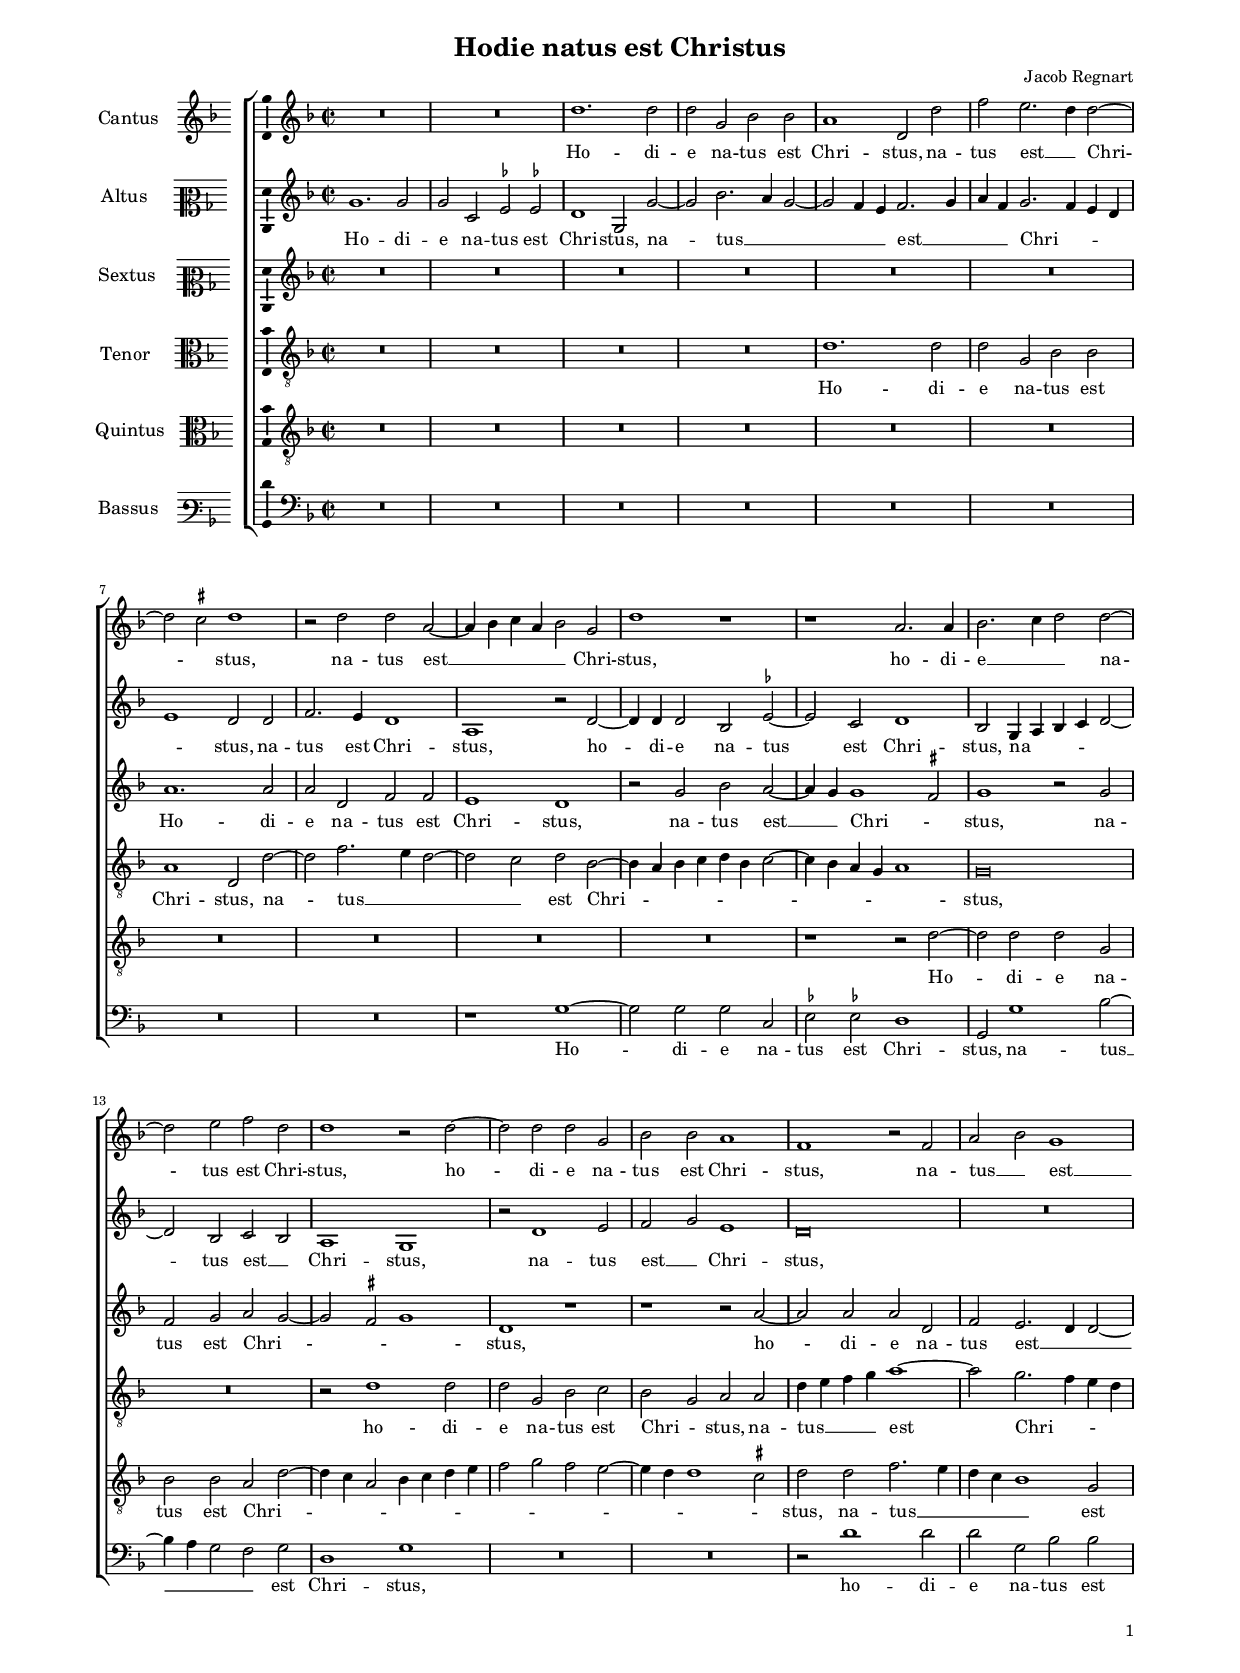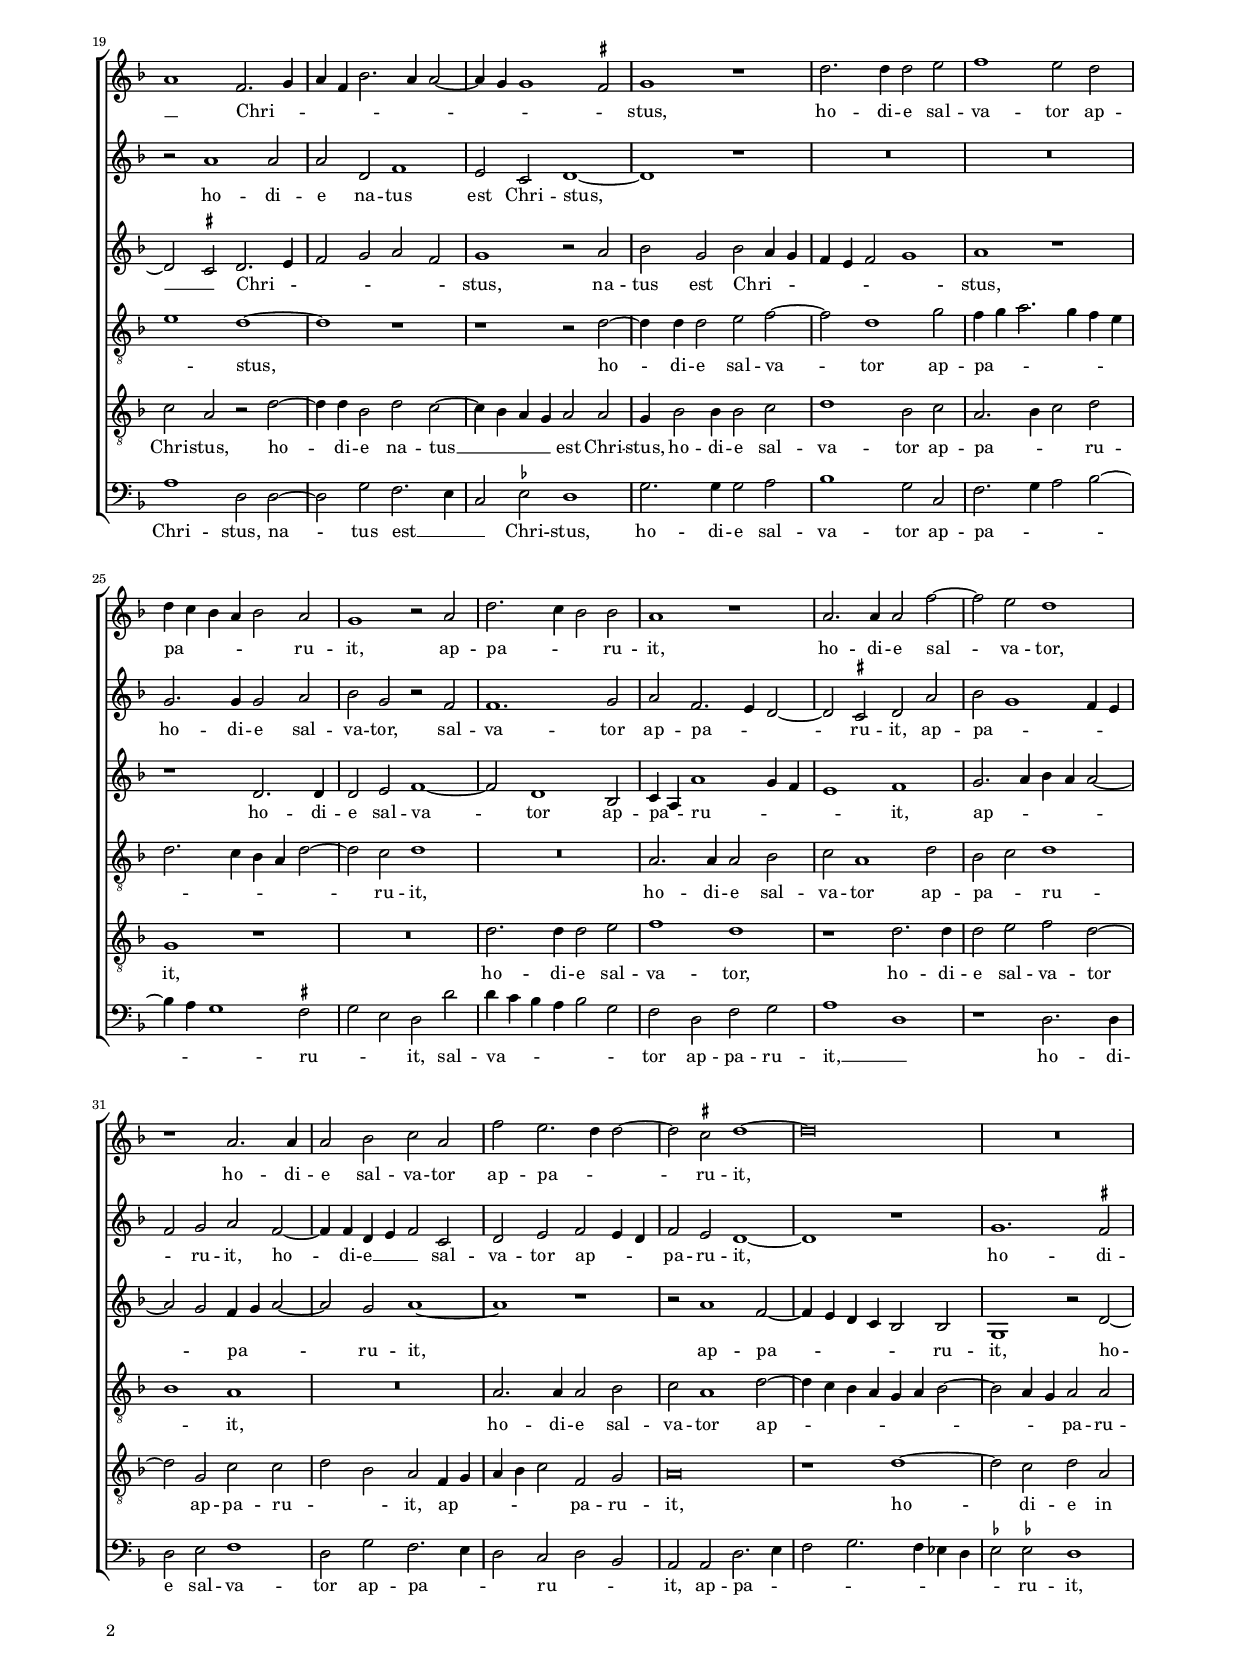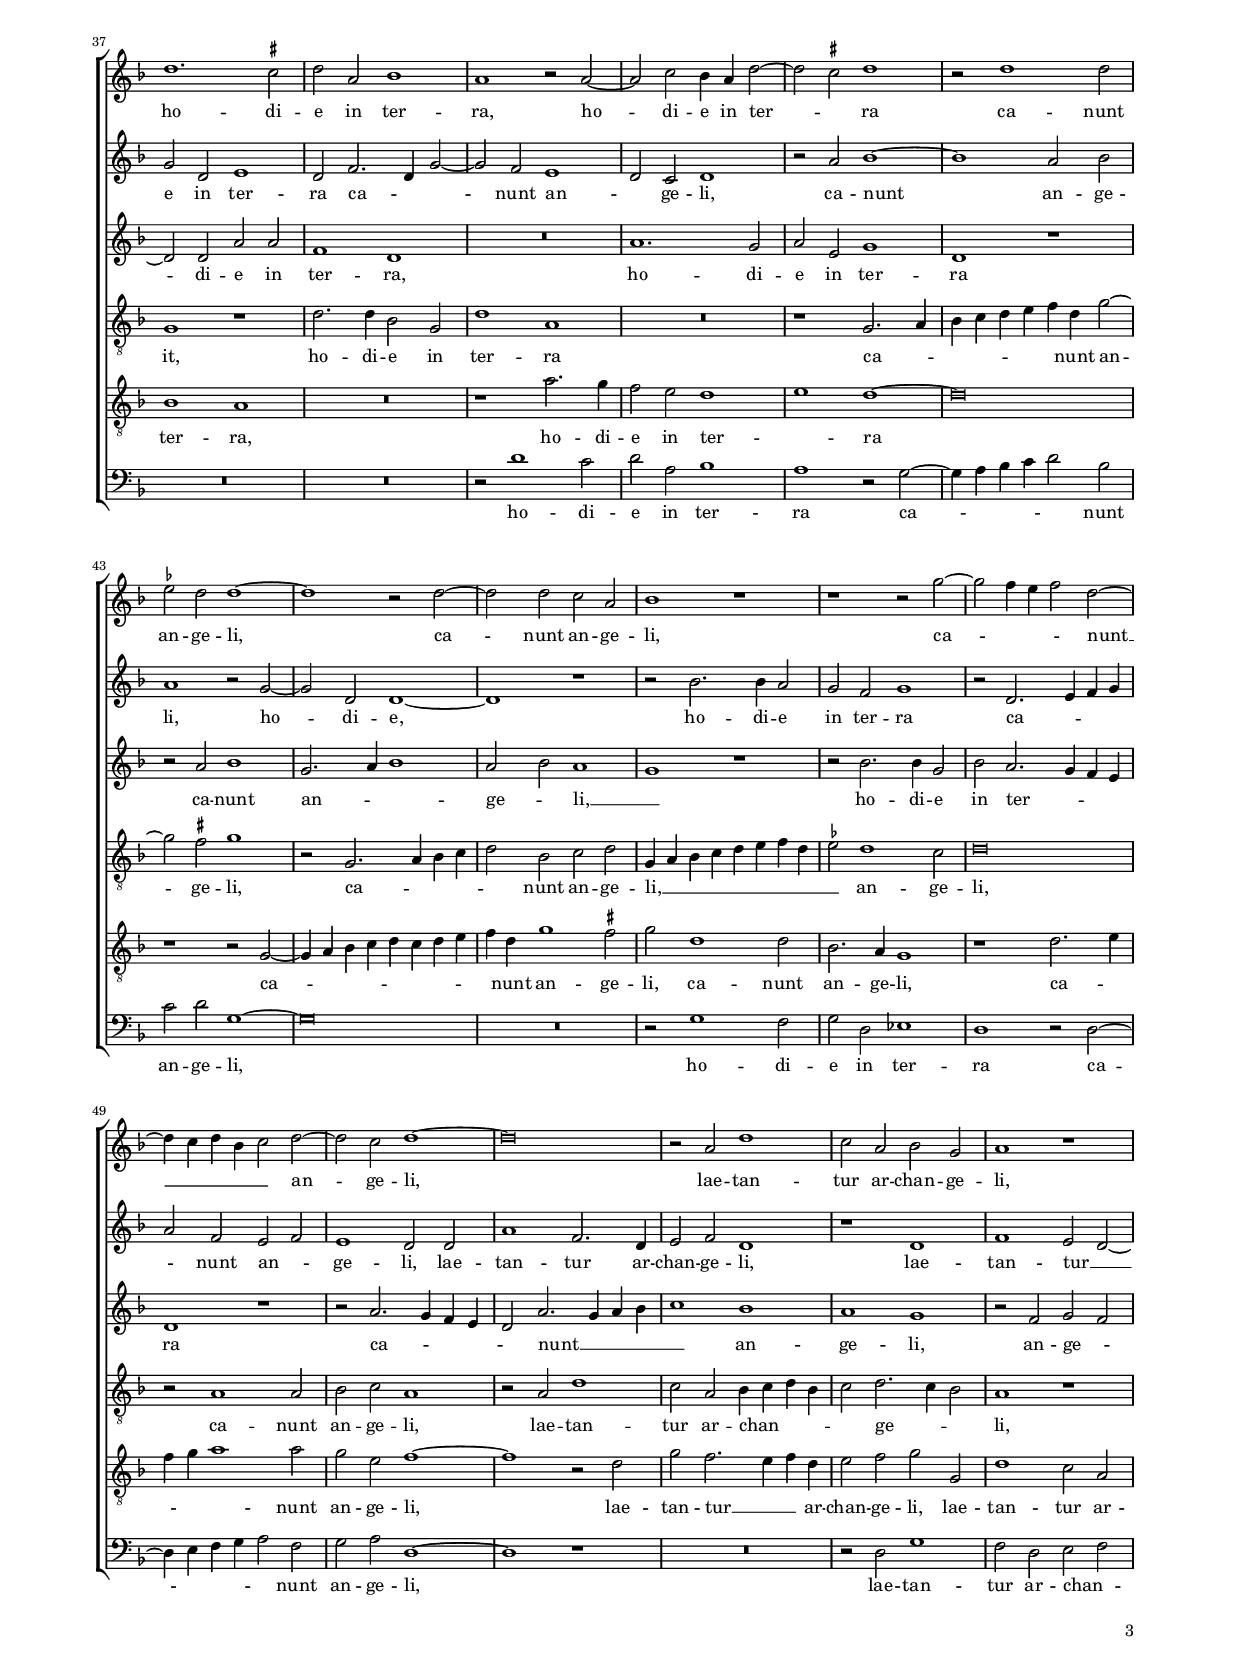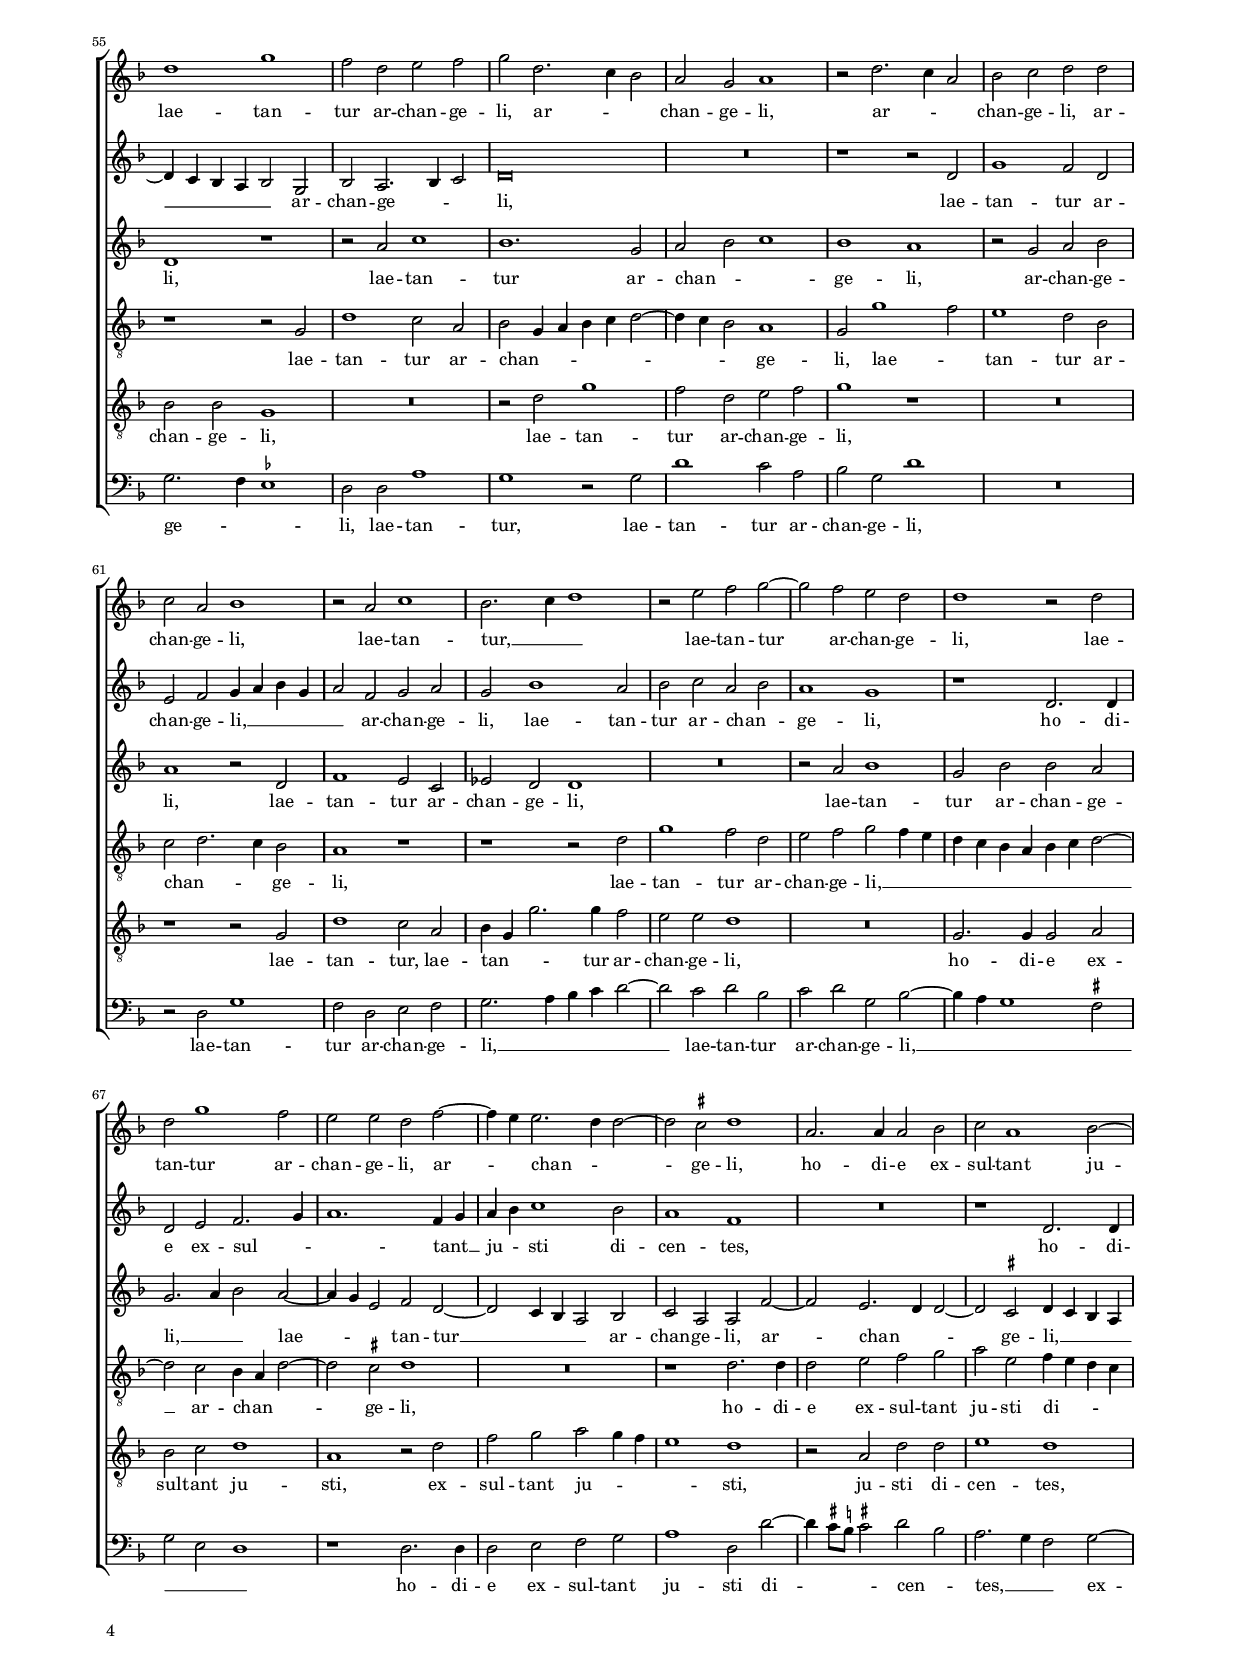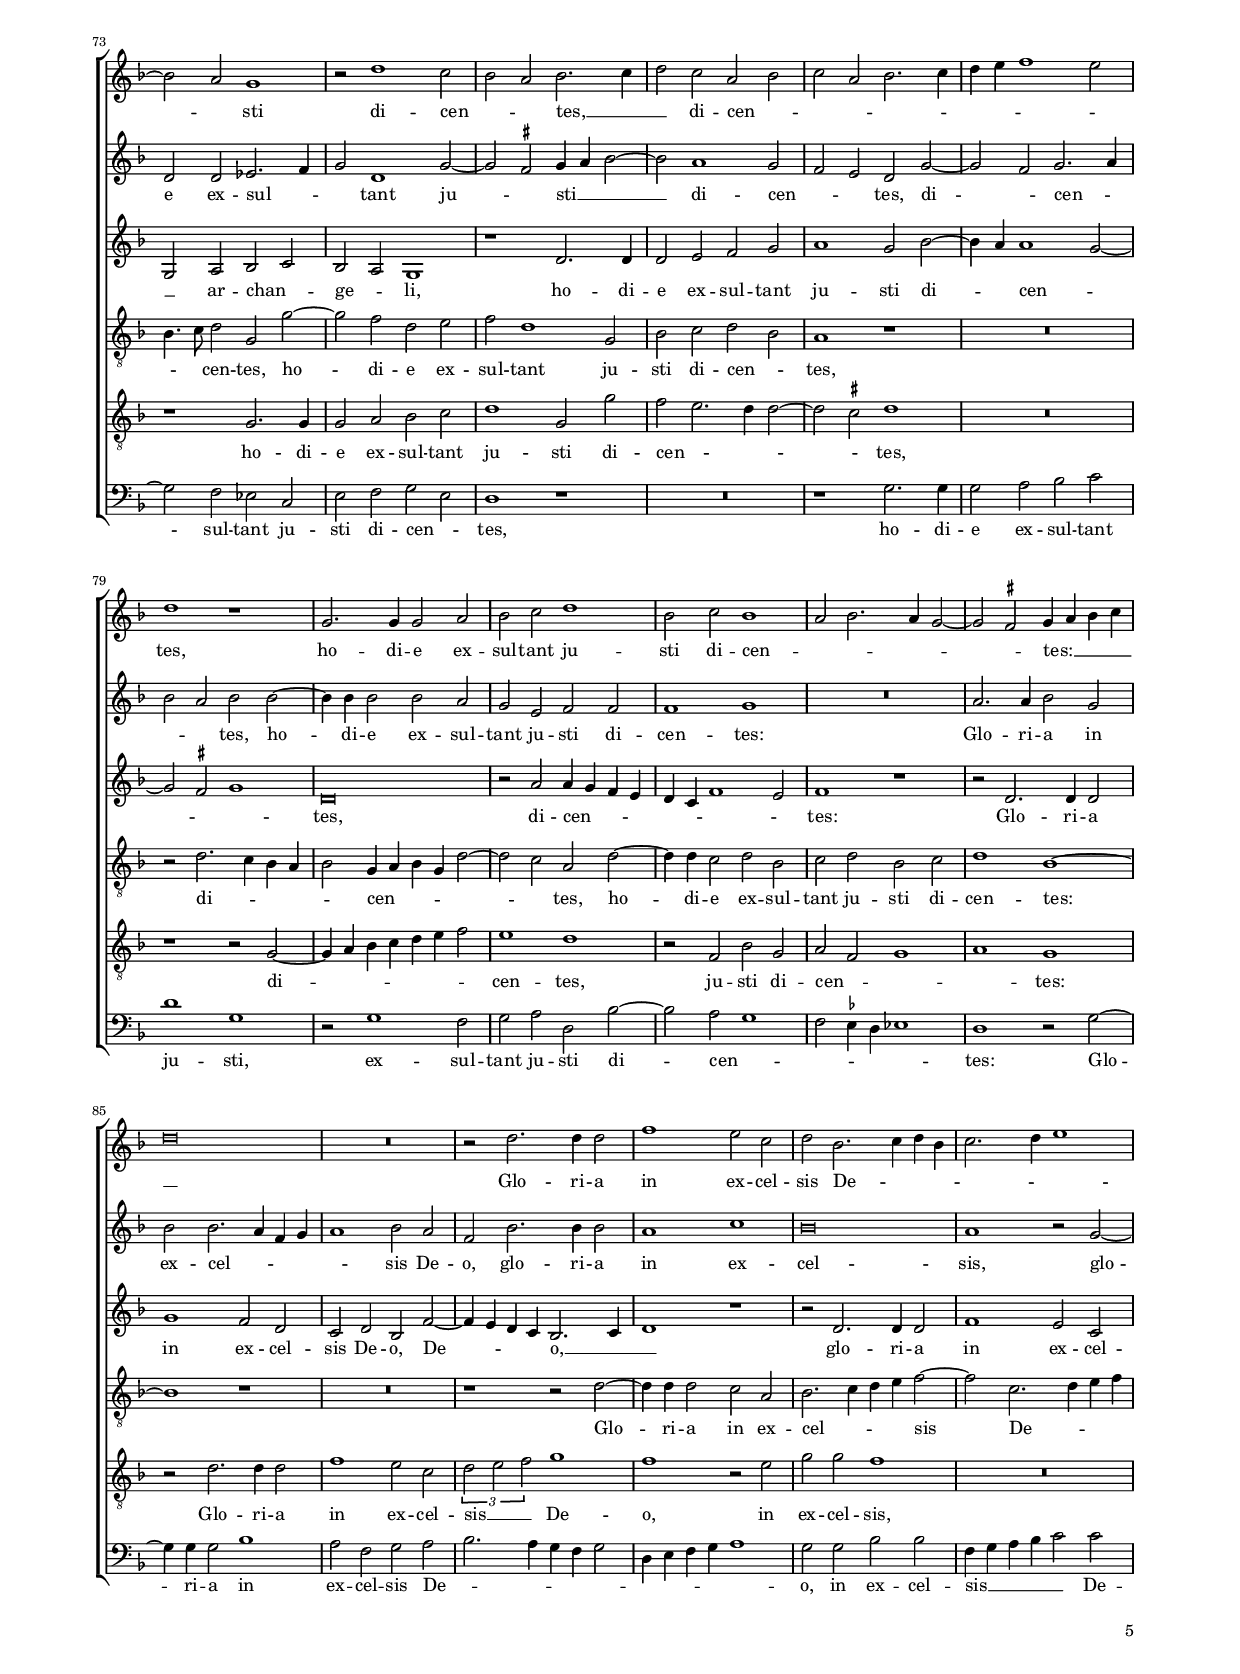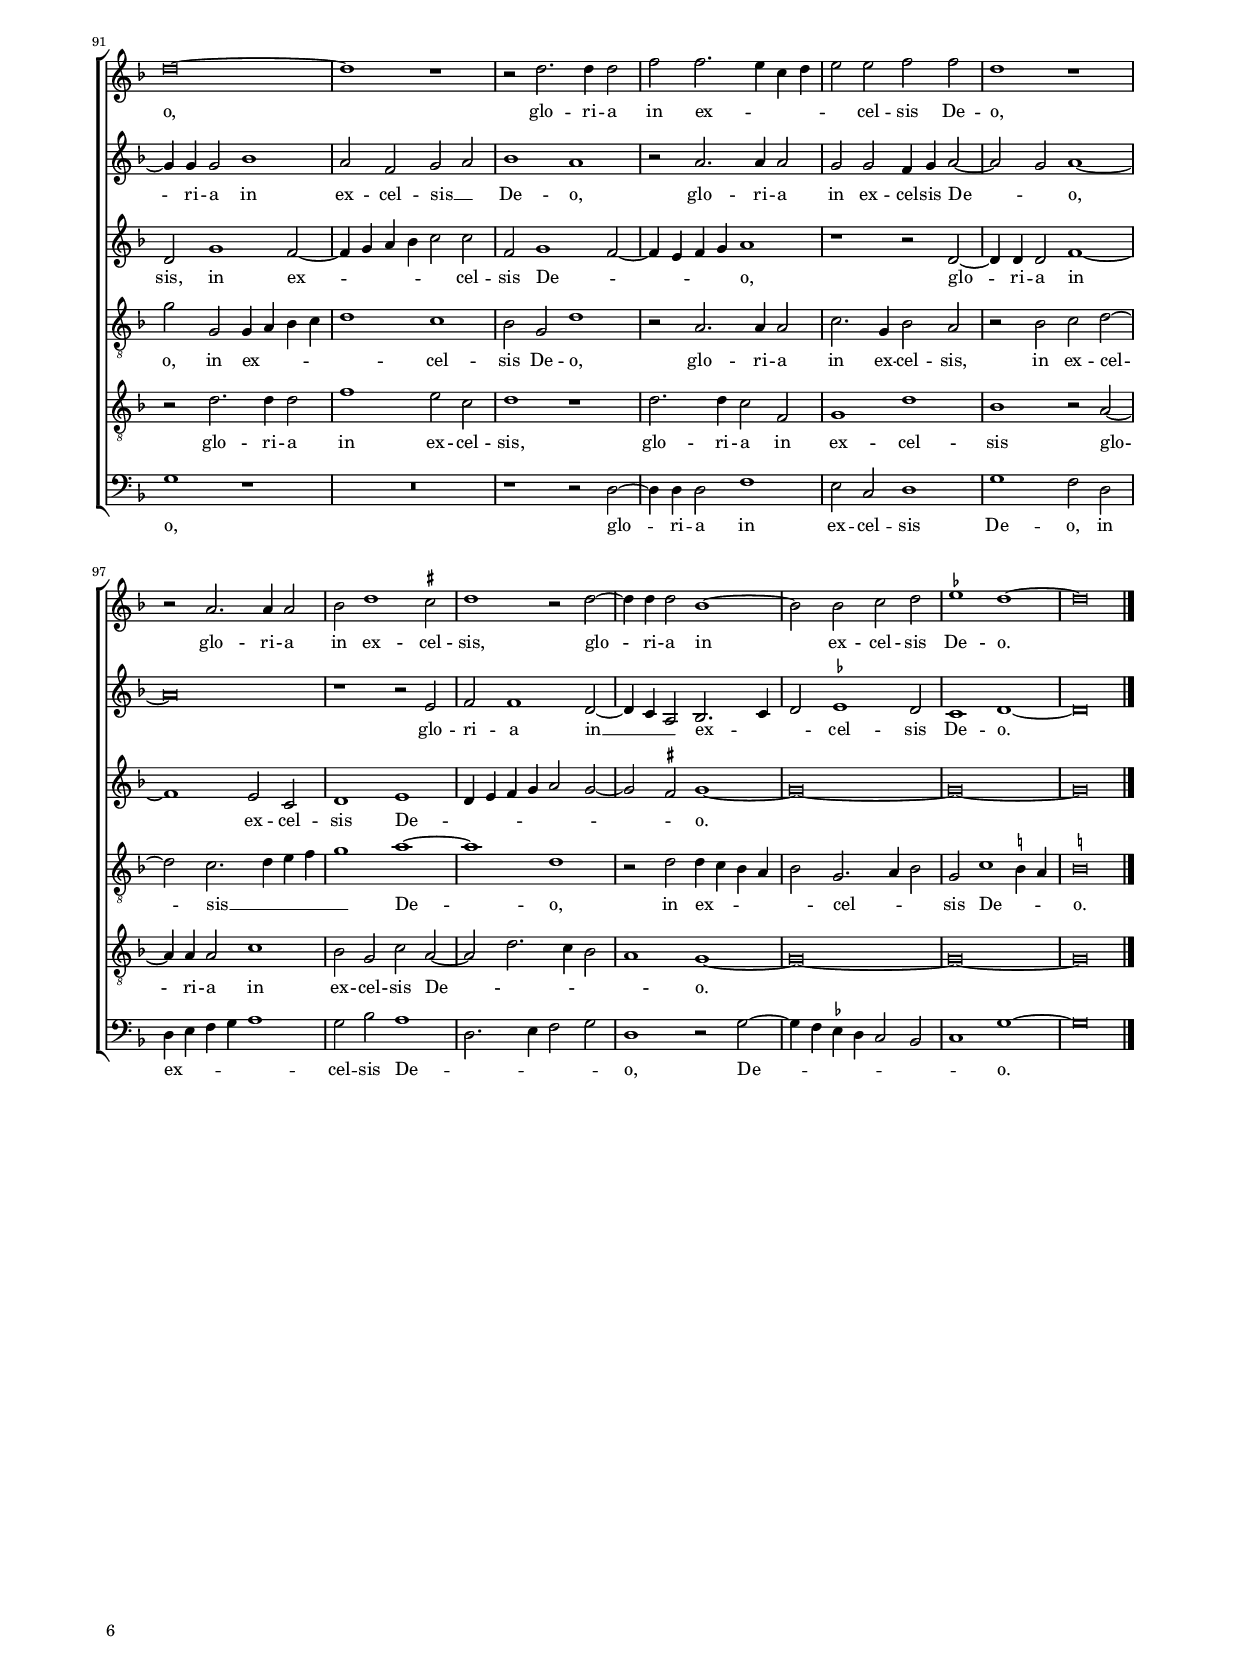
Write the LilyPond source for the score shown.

\header
{
  title="Hodie natus est Christus"
  composer="Jacob Regnart"
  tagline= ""
}

\version "2.24.1"
\language deutsch
#(set-global-staff-size 14.3)
% #(set-default-paper-size "letter")
#(ly:set-option 'point-and-click #f)


\paper
	{
	top-margin = 1.5 \cm
	bottom-margin = 1 \cm
	left-margin = 1.8 \cm
	right-margin = 1.8 \cm
	ragged-bottom = ##f
	ragged-last-bottom = ##t
	print-page-number = ##f
	system-system-spacing = #'((basic-distance . 16) (minimum-distance . 14) (padding . 5) (strechability . 250))
	oddFooterMarkup=\markup   \fill-line { "" \fromproperty #'page:page-number-string }
	evenFooterMarkup=\markup  \fill-line { \fromproperty #'page:page-number-string "" }
	last-bottom-spacing = #'((basic-distance . 11) (minimum-distance . 7) (padding . 4))
%	systems-per-page = 3
	page-count = 6
%	min-systems-per-page = 3
	}


global = {
	\key f \major
	\time 2/2 \set Score.measureLength = #(ly:make-moment 2/1)
	\set Score.tempoHideNote = ##t
	\tempo 2 = 90
	\skip 1*2*103 \bar "|."
	}

ficta = { \once \set suggestAccidentals = ##t }
	
forget = #(define-music-function (music) (ly:music?) #{
	\accidentalStyle forget
	$music
	\accidentalStyle default
	#})


incipitcantus = \markup { \score {
	{
	\set Staff.instrumentName = \markup { \fontsize #1 "Cantus" }
	\key f \major
	\clef violin
	s4 \bar ""
	}
	\layout  {
	raggedright = ##t
	indent = 1.6 \cm
	line-width = 2.5 \cm
	\context { \Staff \remove Time_signature_engraver }
	\override Staff.Clef.Y-extent = #'(0 . 0)
	}} \hspace #1 }
      
      
incipitaltus = \markup { \score {
	{
	\set Staff.instrumentName = \markup { \fontsize #1 "Altus" }
	\key f \major
	\clef mezzosoprano
	s4 \bar ""
	}
	\layout  {
	raggedright = ##t
	indent = 1.6 \cm
	line-width = 2.5 \cm
	\context { \Staff \remove Time_signature_engraver }
	\override Staff.Clef.Y-extent = #'(0 . 0)
	}} \hspace #1 }


incipitsextus = \markup { \score {
	{
	\set Staff.instrumentName = \markup { \fontsize #1 "Sextus" }
	\key f \major
	\clef mezzosoprano
	s4 \bar ""
	}
	\layout  {
	raggedright = ##t
	indent = 1.6 \cm
	line-width = 2.5 \cm
	\context { \Staff \remove Time_signature_engraver }
	\override Staff.Clef.Y-extent = #'(0 . 0)
	}} \hspace #1 }


incipittenor = \markup { \score {
	{
	\set Staff.instrumentName = \markup { \fontsize #1 "Tenor" }
	\key f \major
	\clef alto
	s4 \bar ""
	}
	\layout  {
	raggedright = ##t
	indent = 1.6 \cm
	line-width = 2.5 \cm
	\context { \Staff \remove Time_signature_engraver }
	\override Staff.Clef.Y-extent = #'(0 . 0)
	}} \hspace #1 }
      
      
incipitquintus = \markup { \score {
	{
	\set Staff.instrumentName = \markup { \fontsize #1 "Quintus" }
	\key f \major
	\clef alto
	s4 \bar ""
	}
	\layout  {
	raggedright = ##t
	indent = 1.6 \cm
	line-width = 2.5 \cm
	\context { \Staff \remove Time_signature_engraver }
	\override Staff.Clef.Y-extent = #'(0 . 0)
	}} \hspace #1 }
      
      
incipitbassus = \markup { \score {
	{
	\set Staff.instrumentName = \markup { \fontsize #1 "Bassus" }
	\key f \major
	\clef varbaritone
	s4 \bar ""
	}
	\layout  {
	raggedright = ##t
	indent = 1.6 \cm
	line-width = 2.5 \cm
	\context { \Staff \remove Time_signature_engraver }
	\override Staff.Clef.Y-extent = #'(0 . 0)
	}} \hspace #1 }


cantus =  \relative c''
	{
	R\breve
	R\breve
	d1. d2
	d2 g, b b
%5
	a1 d,2 d' |
	f2 e2. d4 d2~
	d2 \ficta cis d1
	r2 d d a~
	a4 b c a b2 g
%10
	d'1 r |
	r1 a2. a4
	b2. c4 d2 d~
	d2 e f d
	d1 r2 d~
%15
	d2 d d g, |
	b2 b a1
	f1 r2 f
	a2 b g1
	a1 f2. g4
%20
	a4 f b2. a4 a2~ |
	a4 g g1 \ficta fis2
	g1 r
	d'2. d4 d2 e
	f1 e2 d
%25
	d4 c b a b2 a |
	g1 r2 a
	d2. c4 b2 b
	a1 r
	a2. a4 a2 f'~
%30
	f2 e d1 |
	r1 a2. a4
	a2 b c a
	f'2 e2. d4 d2~
	d2 \ficta cis d1~
%35
	d\breve |
	R\breve
	d1. \ficta cis2
	d2 a b1
	a1 r2 a~
%40
	a2 c b4 a d2~ |
	d2 \ficta cis d1
	r2 d1 d2
	\ficta es2 d d1~
	d1 r2 d~
%45
	d2 d c a |
	b1 r
	r1 r2 g'~
	g2 f4 e f2 d~
	d4 c d b c2 d~
%50
	d2 c d1~ |
	d\breve
	r2 a d1
	c2 a b g
	a1 r
%55
	d1 g |
	f2 d e f
	g2 d2. c4 b2
	a2 g a1
	r2 d2. c4 a2
%60
	b2 c d d |
	c2 a b1
	r2 a c1
	b2. c4 d1
	r2 e f g~
%65
	g2 f e d |
	d1 r2 d
	d2 g1 f2
	e2 e d f~
	f4 e e2. d4 d2~
%70
	d2 \ficta cis d1 |
	a2. a4 a2 b
	c2 a1 b2~
	b2 a g1
	r2 d'1 c2
%75
	b2 a b2. c4 |
	d2 c a b
	c2 a b2. c4
	d4 e f1 e2
	d1 r
%80
	g,2. g4 g2 a |
	b2 c d1
	b2 c b1
	a2 b2. a4 g2~ \noPageBreak
	g2 \ficta fis g4 a b c \noPageBreak
%85
	d\breve \noPageBreak |
	R\breve
	r2 d2. d4 d2
	f1 e2 c
	d2 b2. c4 d b
%90
	c2. d4 e1 |
	d\breve~
	d1 r
	r2 d2. d4 d2
	f2 f2. e4 c d
%95
	e2 e f f |
	d1 r
	r2 a2. a4 a2
	b2 d1 \ficta cis2
	d1 r2 d~
%100
	d4 d d2 b1~ |
	b2 b c d
	\ficta es1 d~
	d\breve |
	}


altus = \relative c'
	{
	g'1. g2
	g2 c, \ficta es \ficta es!
	d1 g,2 g'~
	g2 b2. a4 g2~
%5
	g2 f4 e f2. g4 |
	a4 f g2. f4 e d
	e1 d2 d
	f2. e4 d1
	a1 r2 d~
%10
	d4 d d2 b \ficta es~ |
	\ficta es2 c d1
	b2 g4 a b c d2~
	d2 b c b
	a1 g
%15
	r2 d'1 e2 |
	f2 g e1
	d\breve
	R\breve
	r2 a'1 a2
%20
	a2 d, f1 |
	e2 c d1~
	d1 r
	R\breve
	R\breve
%25
	g2. g4 g2 a |
	b2 g r f
	f1. g2
	a2 f2. e4 d2~
	d2 \ficta cis d a'
%30
	b2 g1 f4 e |
	f2 g a f~
	f4 f d e f2 c
	d2 e f e4 d
	f2 e d1~
%35
	d1 r |
	g1. \ficta fis2
	g2 d e1
	d2 f2. d4 g2~
	g2 f e1
%40
	d2 c d1 |	
	r2 a' b1~
	b1 a2 b
	a1 r2 g~
	g2 d d1~
%45
	d1 r |
	r2 b'2. b4 a2
	g2 f g1
	r2 d2. e4 f g
	a2 f e f
%50
	e1 d2 d |
	a'1 f2. d4
	e2 f d1
	r1 d
	f1 e2 d~
%55
	d4 c b a b2 g |
	b2 a2. b4 c2
	d\breve
	R\breve
	r1 r2 d
%60
	g1 f2 d |
	e2 f g4 a b g
	a2 f g a
	g2 b1 a2
	b2 c a b
%65
	a1 g |
	r1 d2. d4
	d2 e f2. g4
	a1. f4 g
	a4 b c1 b2
%70
	a1 f |
	R\breve
	r1 d2. d4
	d2 d es2. f4
	g2 d1 g2~
%75
	g2 \ficta fis g4 a b2~ |
	b2 a1 g2
	f2 e d g~
	g2 f g2. a4
	b2 a b b~
%80
	b4 b b2 b a |
	g2 e f f
	f1 g
	R\breve
	a2. a4 b2 g
%85
	b2 b2. a4 f g |
	a1 b2 a
	f2 b2. b4 b2
	a1 c
	b\breve
%90
	a1 r2 g~ |
	g4 g g2 b1
	a2 f g a
	b1 a
	r2 a2. a4 a2
%95
	g2 g f4 g a2~ |
	a2 g a1~
	a\breve
	r1 r2 e
	f2 f1 d2~
%100
	d4 c a2 b2. c4 |
	d2 \ficta es1 d2
	c1 d~
	d\breve |
	}


sextus =  \relative c'
	{
	R\breve
	R\breve
	R\breve
	R\breve
%5
	R\breve |
	R\breve
	a'1. a2
	a2 d, f f
	e1 d
%10
	r2 g b a~ |
	a4 g g1 \ficta fis2
	g1 r2 g
	f2 g a g~
	g2 \ficta fis g1
%15
	d1 r |
	r1 r2 a'~
	a2 a a d,
	f2 e2. d4 d2~
	d2 \ficta cis d2. e4
%20
	f2 g a f |
	g1 r2 a
	b2 g b a4 g
	f4 e f2 g1
	a1 r
%25
	r1 d,2. d4 |
	d2 e f1~
	f2 d1 b2
	c4 a a'1 g4 f
	e1 f
%30
	g2. a4 b a a2~ |
	a2 g f4 g a2~
	a2 g a1~
	a1 r
	r2 a1 f2~
%35
	f4 e d c b2 b |
	g1 r2 d'~
	d2 d a' a
	f1 d
	R\breve
%40
	a'1. g2 |
	a2 e g1
	d1 r
	r2 a' b1
	g2. a4 b1
%45
	a2 b a1 |
	g1 r
	r2 b2. b4 g2
	b2 a2. g4 f e
	d1 r
%50
	r2 a'2. g4 f e |
	d2 a'2. g4 a b
	c1 b
	a1 g
	r2 f g f
%55
	d1 r |
	r2 a' c1
	b1. g2
	a2 b c1
	b1 a
%60
	r2 g a b |
	a1 r2 d,
	f1 e2 c
	es2 d d1
	R\breve
%65
	r2 a' b1 |
	g2 b b a
	g2. a4 b2 a~
	a4 g e2 f d~
	d2 c4 b a2 b
%70
	c2 a a f'~ |
	f2 e2. d4 d2~
	d2 \ficta cis d4 \forget c b a
	g2 a b c
	b2 a g1
%75
	r1 d'2. d4 |
	d2 e f g
	a1 g2 b~
	b4 a a1 g2~
	g2 \ficta fis g1
%80
	d\breve |
	r2 a' a4 g f e
	d4 c f1 e2
	f1 r
	r2 d2. d4 d2
%85
	g1 f2 d |
	c2 d b f'~
	f4 e d c b2. c4
	d1 r
	r2 d2. d4 d2
%90
	f1 e2 c |
	d2 g1 f2~
	f4 g a b c2 c
	f,2 g1 f2~
	f4 e f g a1
%95
	r1 r2 d,~ |
	d4 d d2 f1~
	f1 e2 c
	d1 e
	d4 e f g a2 g~
%100
	g2 \ficta fis g1~ |
	g\breve~
	g\breve~
	g\breve |
	}


tenor =  \relative c'
	{
	R\breve
	R\breve
	R\breve
	R\breve
%5
	d1. d2 |
	d2 g, b b
	a1 d,2 d'~
	d2 f2. e4 d2~
	d2 c d b~
%10
	b4 a b c d b c2~ |
	c4 b a g a1
	g\breve
	R\breve
	r2 d'1 d2
%15
	d2 g, b c |
	b2 g a a
	d4 e f g a1~
	a2 g2. f4 e d	
	e1 d~
%20
	d1 r |
	r1 r2 d~
	d4 d d2 e f~
	f2 d1 g2
	f4 g a2. g4 f e
%25
	d2. c4 b a d2~ |
	d2 c d1
	R\breve
	a2. a4 a2 b
	c2 a1 d2
%30
	b2 c d1 |
	b1 a
	R\breve
	a2. a4 a2 b
	c2 a1 d2~
%35
	d4 c b a g a b2~ |
	b2 a4 g a2 a
	g1 r
	d'2. d4 b2 g
	d'1 a
%40
	R\breve |
	r1 g2. a4
	b4 c d e f d g2~
	g2 \ficta fis g1
	r2 g,2. a4 b c
%45
	d2 b c d |
	g,4 a b c d e f d
	\ficta es2 d1 c2
	d\breve
	r2 a1 a2
%50
	b2 c a1 |
	r2 a d1
	c2 a b4 c d b
	c2 d2. c4 b2
	a1 r
%55
	r1 r2 g |
	d'1 c2 a
	b2 g4 a b4 c d2~ 
	d4 c4 b2 a1
	g2 g'1 f2
%60
	e1 d2 b |	
	c2 d2. c4 b2
	a1 r
	r1 r2 d
	g1 f2 d
%65
	e f g2 f4 e |
	d4 c b a b4 c d2~ 
	d2 c2 b4 a d2~ 
	d2 \ficta cis2 d1
	R\breve
%70
	r1 d2. d4 |
	d2 e f2 g
	a2 e f4 e d c 
	b4. c8 d2 g,2 g'~ 
	g2 f2 d e
%75
	f2 d1 g,2 |
	b c d2 b
	a1 r1
	R\breve
	r2 d2. c4 b a
%80
	b2 g4 a b4 g d'2~ |
	d2 c2 a2 d2~
	d4 d4 c2 d2 b
	c d b2 c
	d1 b~
%85
	b1 r |
	R\breve
	r1 r2 d2~
	d4 d4 d2 c2 a
	b2. c4 d e f2~
%90
	f2 c2. d4 e f | 
	g2 g, g4 a b c
	d1 c1
	b2 g d'1
	r2 a2. a4 a2
%95
	c2. g4 b2 a |
	r2 b c2 d~
	d2 c2. d4 e f
	g1 a~
	a1 d,
%100
	r2 d d4 c b a
	b2 g2. a4 b2
	g2 c1 \ficta h4 a
	\ficta h\breve |
	}


quintus  =  \relative c'
	{
	R\breve
	R\breve
	R\breve
	R\breve
%5
	R\breve |
	R\breve
	R\breve
	R\breve
	R\breve
%10
	R\breve |
	r1 r2 d~
	d2 d d g,
	b2 b a d~
	d4 c a2 b4 c d e
%15
	f2 g f e~ |
	e4 d d1 \ficta cis2
	d2 d f2. e4
	d4 c b1 g2
	c2 a r d~
%20
	d4 d b2 d c~ |
	c4 b a g a2 a
	g4 b2 b4 b2 c
	d1 b2 c
	a2. b4 c2 d
%25
	g,1 r |
	R\breve
	d'2. d4 d2 e
	f1 d
	r1 d2. d4
%30
	d2 e f d~ |
	d2 g, c c
	d2 b a f4 g
	a4 b c2 f, g
	a\breve
%35
	r1 d~ |
	d2 c d a
	b1 a
	R\breve
	r1 a'2. g4
%40
	f2 e d1 |
	e1 d~
	d\breve
	r1 r2 g,~
	g4 a b c d c d e
%45
	f4 d g1 \ficta fis2 |
	g2 d1 d2
	b2. a4 g1
	r1 d'2. e4
	f4 g a1 a2
%50
	g2 e f1~ |
	f1 r2 d
	g2 f2. e4 f d
	e2 f g g,
	d'1 c2 a
%55
	b2 b g1 |
	R\breve
	r2 d' g1
	f2 d e f
	g1 r
%60
	R\breve |
	r1 r2 g,
	d'1 c2 a
	b4 g g'2. g4 f2
	e2 e d1
%65
	R\breve |
	g,2. g4 g2 a
	b2 c d1
	a1 r2 d
	f2 g a g4 f
%70
	e1 d |
	r2 a d d
	e1 d
	r1 g,2. g4
	g2 a b c
%75
	d1 g,2 g' |
	f2 e2. d4 d2~
	d2 \ficta cis d1
	R\breve
	r1 r2 g,~
%80
	g4 a b c d e f2 |
	e1 d
	r2 f, b g
	a2 f g1
	a1 g
%85
	r2 d'2. d4 d2 |
	f1 e2 c
	\tuplet 3/2 { d2 e f } g1
	f1 r2 e
	g2 g f1
%90
	R\breve |
	r2 d2. d4 d2
	f1 e2 c
	d1 r
	d2. d4 c2 f,
%95
	g1 d' |
	b1 r2 a~
	a4 a a2 c1
	b2 g c a~
	a2 d2. c4 b2
%100
	a1 g~ |
	g\breve~
	g\breve~
	g\breve |
	}


bassus  =  \relative c
	{
	R\breve
	R\breve
	R\breve
	R\breve
%5
	R\breve |
	R\breve
	R\breve
	R\breve
	r1 g'~
%10
	g2 g g c, |
	\ficta es2 \ficta es! d1
	g,2 g'1 b2~
	b4 a g2 f g
	d1 g
%15
	R\breve |
	R\breve
	r2 d'1 d2
	d2 g, b b
	a1 d,2 d~
%20
	d2 g f2. e4 |
	c2 \ficta es d1
	g2. g4 g2 a
	b1 g2 c,
	f2. g4 a2 b~
%25
	b4 a g1 \ficta fis2 |
	g2 e d d'
	d4 c b a b2 g
	f2 d f g
	a1 d,
%30
	r1 d2. d4 |
	d2 e f1
	d2 g f2. e4
	d2 c d b
	a2 a d2. e4
%35
	f2 g2. f4 es d |
	\ficta es2 \ficta es!2 d1
	R\breve
	R\breve
	r2 d'1 c2
%40
	d2 a b1 |
	a1 r2 g~
	g4 a b c d2 b
	c2 d g,1~
	g\breve
%45
	R\breve |
	r2 g1 f2
	g2 d es1
	d1 r2 d~
	d4 e f g a2 f
%50
	g2 a d,1~ |
	d1 r
	R\breve
	r2 d g1
	f2 d e f
%55
	g2. f4 \ficta es1 |
	d2 d a'1
	g1 r2 g
	d'1 c2 a
	b2 g d'1
%60
	R\breve |
	r2 d, g1
	f2 d e f
	g2. a4 b c d2~
	d2 c d b
%65
	c2 d g, b~ |
	b4 a g1 \ficta fis2
	g2 e d1
	r1 d2. d4
	d2 e f g
%70
	a1 d,2 d'~ |
	d4 \ficta cis8 \ficta h \ficta cis!2 d \forget b | 
	a2. g4 f2 g~
	g2 f es c
	e f g e
%75
	d1 r |
	R\breve
	r1 g2. g4
	g2 a b c
	d1 g,
%80
	r2 g1 f2 |
	g2 a d, b'~
	b2 a g1
	f2 \ficta es4 d es!1
	d1 r2 g~
%85
	g4 g g2 b1 |
	a2 f g a
	b2. a4 g f g2
	d4 e f g a1
	g2 g b b
%90
	f4 g a b c2 c |
	g1 r
	R\breve
	r1 r2 d~
	d4 d d2 f1
%95
	e2 c d1 |
	g1 f2 d
	d4 e f g a1
	g2 b a1
	d,2. e4 f2 g
%100
	d1 r2 g~ |
	g4 f \ficta es d c2 b
	c1 g'~
	g\breve |
	}


lyricscantus = \lyricmode {
	Ho -- di -- e na -- tus est Chri -- stus,
	na -- tus est __ _ Chri -- _ stus,
	na -- tus est __ _ _ _ _ Chri -- stus,
	ho -- di -- e __ _ _ na -- tus est Chri -- stus,
	ho -- di -- e na -- tus est Chri -- stus,
	na -- tus __ _ est __ _ Chri -- _ _ _ _ _ _ _ _ _ stus,
	ho -- di -- e sal -- va -- tor ap -- pa -- _ _ _ _ ru -- it,
	ap -- pa -- _ _ ru -- it,
	ho -- di -- e sal -- va -- tor,
	ho -- di -- e sal -- va -- tor ap -- pa -- _ _ ru -- it,
	ho -- di -- e in ter -- ra,
	ho -- di -- e in ter -- _ ra
	ca -- nunt an -- ge -- li,
	ca -- nunt an -- ge -- li,
	ca -- _ _ _ nunt __ _ _ _ _ an -- ge -- li,
	lae -- tan -- tur ar -- chan -- ge -- li,
	lae -- tan -- tur ar -- chan -- ge -- li,
	ar -- _ _ chan -- ge -- li,
	ar -- _ _ chan -- ge -- li,
	ar -- chan -- ge -- li,
	lae -- tan -- tur, __ _ _
	lae -- tan -- tur ar -- chan -- ge -- li,
	lae -- tan -- tur ar -- chan -- ge -- li,
	ar -- _ chan -- _ _ ge -- li,
	ho -- di -- e ex -- sul -- tant ju -- _ sti di -- cen -- _ _ tes, __ _ _
	di -- cen -- _ _ _ _ _ _ _ _ _ tes,
	ho -- di -- e ex -- sul -- tant ju -- sti di -- cen -- _ _ _ _ _ tes: __ _ _ _ _
	Glo -- ri -- a in ex -- cel -- sis De -- _ _ _ _ _ _ o,
	glo -- ri -- a in ex -- _ _ _ _ cel -- sis De -- o,
	glo -- ri -- a in ex -- cel -- sis,
	glo -- ri -- a in ex -- cel -- sis De -- o.
	}


lyricsaltus = \lyricmode {
	Ho -- di -- e na -- tus est Chri -- stus,
	na -- tus __ _ _ _ _ est __ _ _ _ Chri -- _ _ _ _ stus,
	na -- tus est Chri -- stus,
	ho -- di -- e na -- tus est Chri -- stus,
	na -- _ _ _ _ tus est __ _ Chri -- stus,
	na -- tus est __ _ Chri -- stus,
	ho -- di -- e na -- tus est Chri -- stus,
	ho -- di -- e sal -- va -- tor,
	sal -- va -- tor ap -- pa -- _ _ ru -- it,
	ap -- pa -- _ _ _ _ ru -- it,
	ho -- di -- e __ _ _ sal -- va -- tor ap -- _ _ pa -- ru -- it,
	ho -- di -- e in ter -- ra
	ca -- _ _ nunt an -- _ ge -- li,
	ca -- nunt an -- ge -- li,
	ho -- di -- e,
	ho -- di -- e in ter -- ra
	ca -- _ _ _ _ nunt an -- _ ge -- li,
	lae -- tan -- tur ar -- chan -- ge -- li,
	lae -- tan -- tur __ _ _ _ _ _ ar -- chan -- ge -- _ _ li,
	lae -- tan -- tur ar -- chan -- ge -- li, __ _ _ _ _ 
	ar -- chan -- ge -- li,
	lae -- tan -- tur ar -- chan -- _ ge -- li,
	ho -- di -- e ex -- sul -- _ _ tant __ _ ju -- _ sti di -- cen -- tes,
	ho -- di -- e ex -- sul -- _ _ tant ju -- _ sti __ _ _ di -- cen -- _ _ tes,
	di -- _ cen -- _ _ _ tes,
	ho -- di -- e ex -- sul -- tant ju -- sti di -- cen -- tes:
	Glo -- ri -- a in ex -- cel -- _ _ _ _ sis De -- o,
	glo -- ri -- a in ex -- cel -- sis,
	glo -- ri -- a in ex -- cel -- sis __ _ De -- o,
	glo -- ri -- a in ex -- cel -- sis De -- _ o,
	glo -- ri -- a in __ _ _ ex -- _ _ cel -- sis De -- o.
	}


lyricssextus = \lyricmode {
	Ho -- di -- e na -- tus est Chri -- stus,
	na -- tus est __ _ Chri -- _ stus,
	na -- tus est Chri -- _ _ _ stus,
	ho -- di -- e na -- tus est __ _ _ _ Chri -- _ _ _ _ _ stus,
	na -- tus est Chri -- _ _ _ _ _ _ stus,
	ho -- di -- e sal -- va -- tor ap -- pa -- _ ru -- _ _ _ it,
	ap -- _ _ _ _ _ pa -- _ _ ru -- it,
	ap -- pa -- _ _ _ _ ru -- it,
	ho -- di -- e in ter -- ra,
	ho -- di -- e in ter -- ra
	ca -- nunt an -- _ _ ge -- _ li, __ _
	ho -- di -- e in ter -- _ _ _ ra
	ca -- _ _ _ _ nunt __ _ _ _ _ an -- ge -- li,
	an -- ge -- _ li,
	lae -- tan -- tur ar -- chan -- _ _ ge -- li,
	ar -- chan -- ge -- li,
	lae -- tan -- tur ar -- chan -- ge -- li,
	lae -- tan -- tur ar -- chan -- ge -- li, __ _ _
	lae -- _ _ tan -- tur __ _ _ _ ar -- chan -- ge -- li,
	ar -- chan -- _ _ ge -- li, __ _ _ _ _
	ar -- chan -- _ ge -- _ li,
	ho -- di -- e ex -- sul -- tant ju -- sti di -- _ cen -- _ _ _ tes,
	di -- cen -- _ _ _ _ _ _ _ tes:
	Glo -- ri -- a in ex -- cel -- sis De -- o,
	De -- _ _ _ o, __ _ _
	glo -- ri -- a in ex -- cel -- sis,
	in ex -- _ _ _ _ cel -- sis De -- _ _ _ _ o,
	glo -- ri -- a in ex -- cel -- sis De -- _ _ _ _ _ _ _ o.
	}
	

lyricstenor = \lyricmode {
	Ho -- di -- e na -- tus est Chri -- stus,
	na -- tus __ _ _ _ est Chri -- _ _ _ _ _ _ _ _ _ _ stus,
	ho -- di -- e na -- tus est Chri -- _ stus,
	na -- tus __ _ _ _ est Chri -- _ _ _ _ stus,
	ho -- di -- e sal -- va -- tor ap -- pa -- _ _ _ _ _ _ _ _ _ _ ru -- it,
	ho -- di -- e sal -- va -- tor ap -- pa -- _ ru -- _ it,
	ho -- di -- e sal -- va -- tor ap -- _ _ _ _ _ _ _ _ pa -- ru -- it,
	ho -- di -- e in ter -- ra
	ca -- _ _ _ _ _ _ nunt an -- ge -- li,
	ca -- _ _ _ _ nunt an -- ge -- li, __ _ _ _ _ _ _ _ _
	an -- ge -- li,
	ca -- nunt an -- ge -- li,
	lae -- tan -- tur ar -- chan -- _ _ _ _ ge -- _ _ li,
	lae -- tan -- tur ar -- chan -- _ _ _ _ _ _ _ ge -- li,
	lae -- _ tan -- tur ar -- chan -- _ _ ge -- li,
	lae -- tan -- tur ar -- chan -- ge -- li, __ _ _ _ _ _ _ _ _ _
	ar -- chan -- _ _ ge -- li,
	ho -- di -- e ex -- sul -- tant ju -- sti di -- _ _ _ _ _ cen -- tes,
	ho -- di -- e ex -- sul -- tant ju -- sti di -- cen -- _ tes,
	di -- _ _ _ _ cen -- _ _ _ _ _ tes,
	ho -- di -- e ex -- sul -- tant ju -- sti di -- cen -- tes:
	Glo -- ri -- a in ex -- cel -- _ _ _ sis De -- _ _ _ o,
	in ex -- _ _ _ _ cel -- sis De -- o,
	glo -- ri -- a in ex -- cel -- sis,
	in ex -- cel -- sis __ _ _ _ _ De -- o,
	in ex -- _ _ _ _ cel -- _ _ sis De -- _ _ o.
	}


lyricsquintus = \lyricmode {
	Ho -- di -- e na -- tus est Chri -- _ _ _ _ _ _ _ _ _ _ _ _ _ _ stus,
	na -- tus __ _ _ _ _ est Chri -- stus,
	ho -- di -- e na -- tus __ _ _ _ est Chri -- stus,
	ho -- di -- e sal -- va -- tor ap -- pa -- _ _ ru -- it,
	ho -- di -- e sal -- va -- tor,
	ho -- di -- e sal -- va -- tor ap -- pa -- ru -- _ _ it,
	ap -- _ _ _ _ pa -- ru -- it,
	ho -- di -- e in ter -- ra,
	ho -- di -- e in ter -- _ ra
	ca -- _ _ _ _ _ _ _ _ nunt an -- ge -- li,
	ca -- nunt an -- ge -- li,
	ca -- _ _ _ _ nunt an -- ge -- li,
	lae -- tan -- tur __ _ _ ar -- chan -- ge -- li,
	lae -- tan -- tur ar -- chan -- ge -- li,
	lae -- tan -- tur ar -- chan -- ge -- li,
	lae -- tan -- tur,
	lae -- tan -- _ _ tur ar -- chan -- ge -- li,
	ho -- di -- e ex -- sul -- tant ju -- sti,
	ex -- sul -- tant ju -- _ _ _ sti,
	ju -- sti di -- cen -- tes,
	ho -- di -- e ex -- sul -- tant ju -- sti di -- cen -- _ _ _ _ tes,
	di -- _ _ _ _ _ _ cen -- tes,
	ju -- sti di -- cen -- _ _ _ tes:
	Glo -- ri -- a in ex -- cel -- sis __ _ _ De -- o,
	in ex -- cel -- sis,
	glo -- ri -- a in ex -- cel -- sis,
	glo -- ri -- a in ex -- cel -- sis
	glo -- ri -- a in ex -- cel -- sis De -- _ _ _ _ o.
	}


lyricsbassus = \lyricmode {
	Ho -- di -- e na -- tus est Chri -- stus,
	na -- tus __ _ _ _ est Chri -- stus,
	ho -- di -- e na -- tus est Chri -- stus,
	na -- tus est __ _ _ Chri -- stus,
	ho -- di -- e sal -- va -- tor ap -- pa -- _ _ _ _ _ ru -- _ _ it,
	sal -- va -- _ _ _ _ _ tor ap -- pa -- ru -- it, __ _
	ho -- di -- e sal -- va -- tor ap -- pa -- _ _ ru -- _ _ it,
	ap -- pa -- _ _ _ _ _ _ _ ru -- it,
	ho -- di -- e in ter -- ra
	ca -- _ _ _ _ nunt an -- ge -- li,
	ho -- di -- e in ter -- ra
	ca -- _ _ _ _ nunt an -- ge -- li,
	lae -- tan -- tur ar -- chan -- _ ge -- _ _ li,
	lae -- tan -- tur,
	lae -- tan -- tur ar -- chan -- ge -- li,
	lae -- tan -- tur ar -- chan -- ge -- li, __ _ _ _ _
	lae -- tan -- tur ar -- chan -- ge -- li, __ _ _ _ _ _ _
	ho -- di -- e ex -- sul -- tant ju -- sti di -- _ _ _ cen -- _ tes, __ _ _ 
	ex -- sul -- tant ju -- sti di -- cen -- _ tes,
	ho -- di -- e ex -- sul -- tant ju -- sti,
	ex -- sul -- tant ju -- sti di -- cen -- _ _ _ _ _ tes:
	Glo -- ri -- a in ex -- cel -- sis De -- _ _ _ _ _ _ _ _ _ _ o,
	in ex -- cel -- sis __ _ _ _ _ De -- o,
	glo -- ri -- a in ex -- cel -- sis De -- o,
	in ex -- _ _ _ _ cel -- sis De -- _ _ _ _ o,
	De -- _ _ _ _ _ _ o.
	}


\score
{  
	\transpose c c {
	\new ChoirStaff \with { \override StaffGrouper.staff-staff-spacing.basic-distance = #12 }
	<<

	\new Staff << \global
	\new Voice="v1" {
		\set Staff.instrumentName=\incipitcantus
		\set Staff.midiInstrument = "reed organ"
		\clef violin
		\cantus }
	\new Lyrics \lyricsto "v1" {\lyricscantus }
	>>


	\new Staff << \global
	\new Voice="v2" {
		\set Staff.instrumentName=\incipitaltus
		\set Staff.midiInstrument = "reed organ"
		\clef violin 
		\altus}
	\new Lyrics \lyricsto "v2" {\lyricsaltus }
	>>


	\new Staff << \global
	\new Voice="v6" {
		\set Staff.instrumentName=\incipitsextus
		\set Staff.midiInstrument = "reed organ"
		\clef violin 
		\sextus}
	\new Lyrics \lyricsto "v6" {\lyricssextus }
	>>
    

	\new Staff << \global
	\new Voice="v3" {
		\set Staff.instrumentName=\incipittenor
		\set Staff.midiInstrument = "reed organ"
		\clef "G_8"
		\tenor }
	\new Lyrics \lyricsto "v3" {\lyricstenor }
	>>


	\new Staff << \global
	\new Voice="v5" {
		\set Staff.instrumentName=\incipitquintus
		\set Staff.midiInstrument = "reed organ"
		\clef "G_8"
		\quintus}
	\new Lyrics \lyricsto "v5" {\lyricsquintus }
	>>


	\new Staff << \global
	\new Voice="v4" {
		\set Staff.instrumentName=\incipitbassus
		\set Staff.midiInstrument = "reed organ"
		\clef bass 
		\bassus }
	\new Lyrics \lyricsto "v4" {\lyricsbassus}
	>>

	>>
	} % transpose

	\layout
	{
	indent = 2.5 \cm
%	\context { \Lyrics \override VerticalAxisGroup.nonstaff-relatedstaff-spacing.padding = #2 }
%	\context { \Lyrics \override LyricText.font-size = #1 }
	\context { \Staff \override TimeSignature.break-visibility = #end-of-line-invisible }
	\context { \Staff \consists Ambitus_engraver }
	\context { \Score \override BarNumber.padding = #2 }
	\context { \Voice \override NoteHead.style = #'baroque }
	}

\midi
	{
	}

}


% EOF
